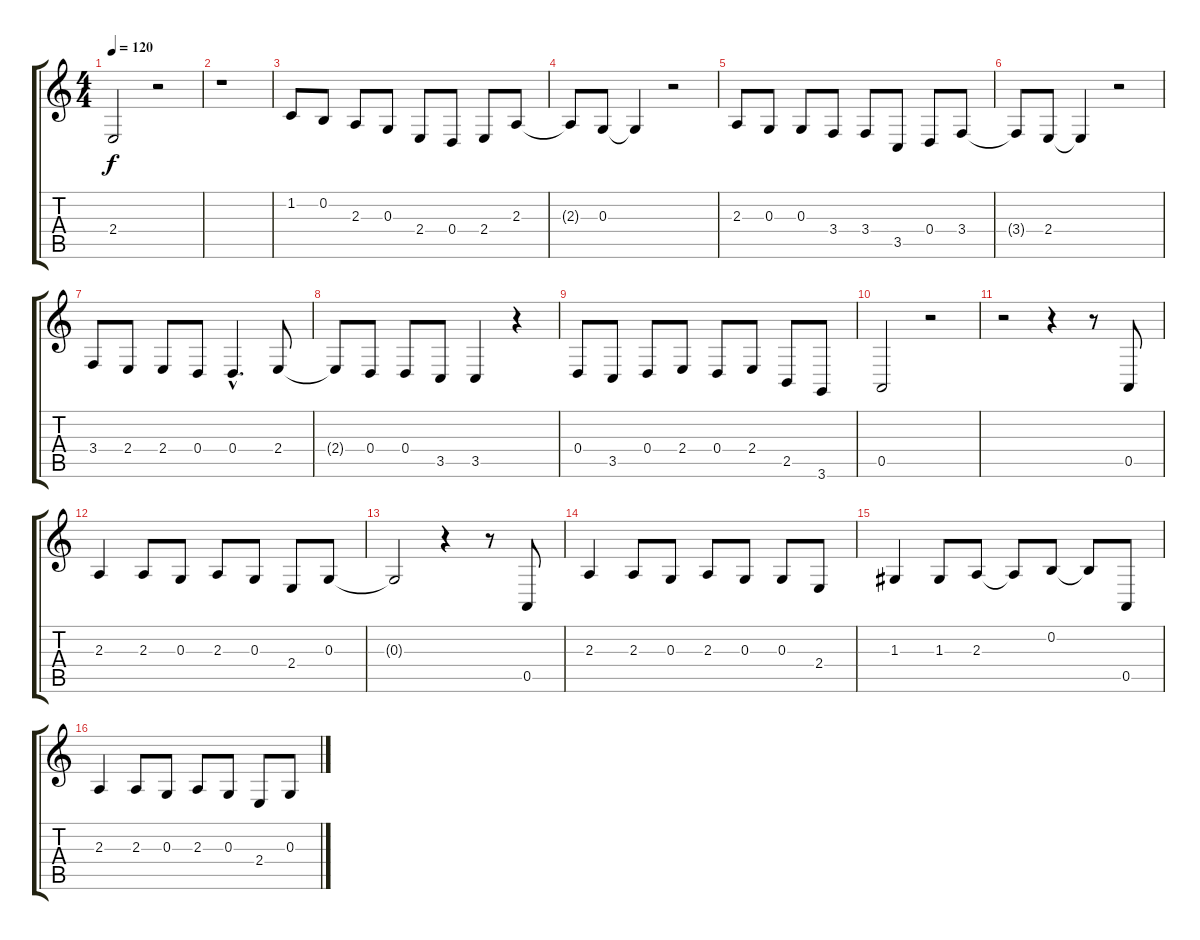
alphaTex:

\track "" {instrument acousticgrandpiano}
\staff {score tabs}
\tuning (E4 B3 G3 D3 A2 E2) {hide}
\ts (4 4)
\tempo 120
\clef g2
\ks c
2.4.2{dy f} r.2 |
r.1 |
1.2.8 0.2.8 2.3.8 0.3.8 2.4.8 0.4.8 2.4.8 2.3.8 |
2.3{t}.8 0.3.8 0.3{t}.4 r.2 |
2.3.8 0.3.8 0.3.8 3.4.8 3.4.8 3.5.8 0.4.8 3.4.8 |
3.4{t}.8 2.4.8 2.4{t}.4 r.2 |
3.4.8 2.4.8 2.4.8 0.4.8 0.4{hac}.4{d} 2.4.8 |
2.4{t}.8 0.4.8 0.4.8 3.5.8 3.5.4 r.4 |
0.4.8 3.5.8 0.4.8 2.4.8 0.4.8 2.4.8 2.5.8 3.6.8 |
0.5.2 r.2 |
r.2 r.4 r.8 0.5.8 |
2.3.4 2.3.8 0.3.8 2.3.8 0.3.8 2.4.8 0.3.8 |
0.3{t}.2 r.4 r.8 0.5.8 |
2.3.4 2.3.8 0.3.8 2.3.8 0.3.8 0.3.8 2.4.8 |
1.3.4 1.3.8 2.3.8 2.3{t}.8 0.2.8 0.2{t}.8 0.5.8 |
2.3.4 2.3.8 0.3.8 2.3.8 0.3.8 2.4.8 0.3.8
